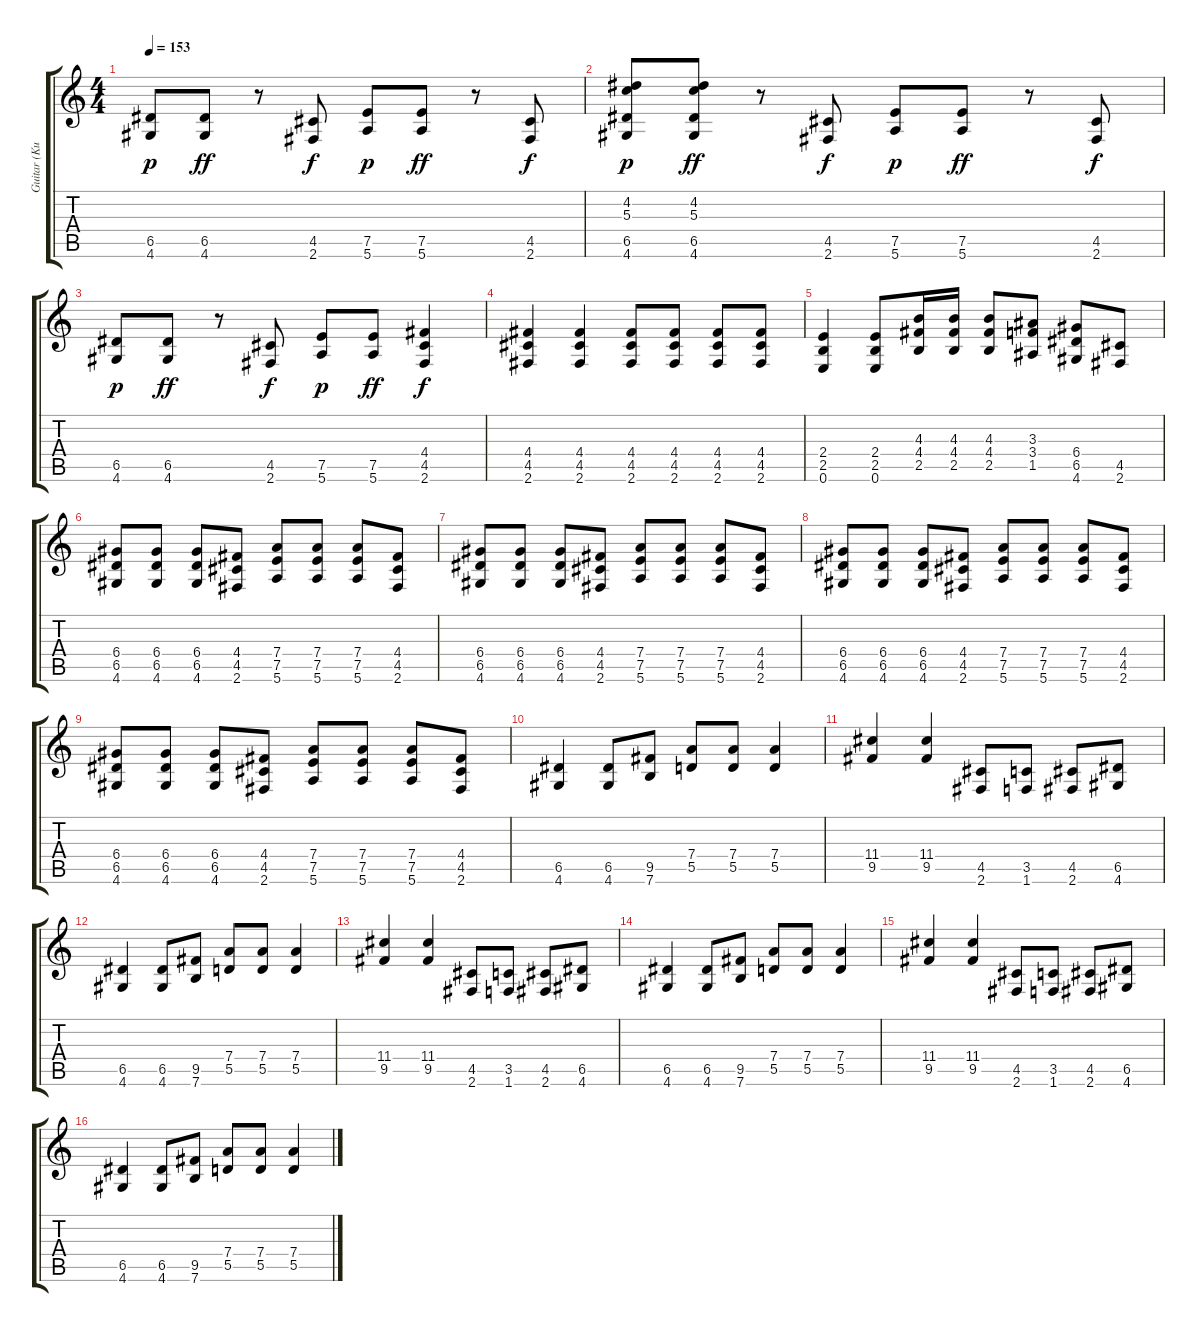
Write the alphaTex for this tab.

\track ("Guitar (Kurt)" "Guitar (Ku") {instrument overdrivenguitar}
\staff {score tabs}
\tuning (E4 B3 G3 D3 A2 E2) {hide}
\ts (4 4)
\tempo 153
\clef g2
\ks c
(6.5 4.6).8{dy p} (6.5 4.6).8{dy ff} r.8 (4.5 2.6).8{dy f} (7.5 5.6).8{dy p} (7.5 5.6).8{dy ff} r.8 (4.5 2.6).8{dy f} |
(4.2 5.3 6.5 4.6).8{dy p} (4.2 5.3 6.5 4.6).8{dy ff} r.8 (4.5 2.6).8{dy f} (7.5 5.6).8{dy p} (7.5 5.6).8{dy ff} r.8 (4.5 2.6).8{dy f} |
(6.5 4.6).8{dy p} (6.5 4.6).8{dy ff} r.8 (4.5 2.6).8{dy f} (7.5 5.6).8{dy p} (7.5 5.6).8{dy ff} (4.4 4.5 2.6).4{dy f} |
(4.4 4.5 2.6).4 (4.4 4.5 2.6).4 (4.4 4.5 2.6).8 (4.4 4.5 2.6).8 (4.4 4.5 2.6).8 (4.4 4.5 2.6).8 |
(2.4 2.5 0.6).4 (2.4 2.5 0.6).8 (4.3 4.4 2.5).16 (4.3 4.4 2.5).16 (4.3 4.4 2.5).8 (3.3 3.4 1.5).8 (6.4 6.5 4.6).8 (4.5 2.6).8 |
(6.4 6.5 4.6).8 (6.4 6.5 4.6).8 (6.4 6.5 4.6).8 (4.4 4.5 2.6).8 (7.4 7.5 5.6).8 (7.4 7.5 5.6).8 (7.4 7.5 5.6).8 (4.4 4.5 2.6).8 |
(6.4 6.5 4.6).8 (6.4 6.5 4.6).8 (6.4 6.5 4.6).8 (4.4 4.5 2.6).8 (7.4 7.5 5.6).8 (7.4 7.5 5.6).8 (7.4 7.5 5.6).8 (4.4 4.5 2.6).8 |
(6.4 6.5 4.6).8 (6.4 6.5 4.6).8 (6.4 6.5 4.6).8 (4.4 4.5 2.6).8 (7.4 7.5 5.6).8 (7.4 7.5 5.6).8 (7.4 7.5 5.6).8 (4.4 4.5 2.6).8 |
(6.4 6.5 4.6).8 (6.4 6.5 4.6).8 (6.4 6.5 4.6).8 (4.4 4.5 2.6).8 (7.4 7.5 5.6).8 (7.4 7.5 5.6).8 (7.4 7.5 5.6).8 (4.4 4.5 2.6).8 |
(6.5 4.6).4 (6.5 4.6).8 (9.5 7.6).8 (7.4 5.5).8 (7.4 5.5).8 (7.4 5.5).4 |
(11.4 9.5).4 (11.4 9.5).4 (4.5 2.6).8 (3.5 1.6).8 (4.5 2.6).8 (6.5 4.6).8 |
(6.5 4.6).4 (6.5 4.6).8 (9.5 7.6).8 (7.4 5.5).8 (7.4 5.5).8 (7.4 5.5).4 |
(11.4 9.5).4 (11.4 9.5).4 (4.5 2.6).8 (3.5 1.6).8 (4.5 2.6).8 (6.5 4.6).8 |
(6.5 4.6).4 (6.5 4.6).8 (9.5 7.6).8 (7.4 5.5).8 (7.4 5.5).8 (7.4 5.5).4 |
(11.4 9.5).4 (11.4 9.5).4 (4.5 2.6).8 (3.5 1.6).8 (4.5 2.6).8 (6.5 4.6).8 |
(6.5 4.6).4 (6.5 4.6).8 (9.5 7.6).8 (7.4 5.5).8 (7.4 5.5).8 (7.4 5.5).4
